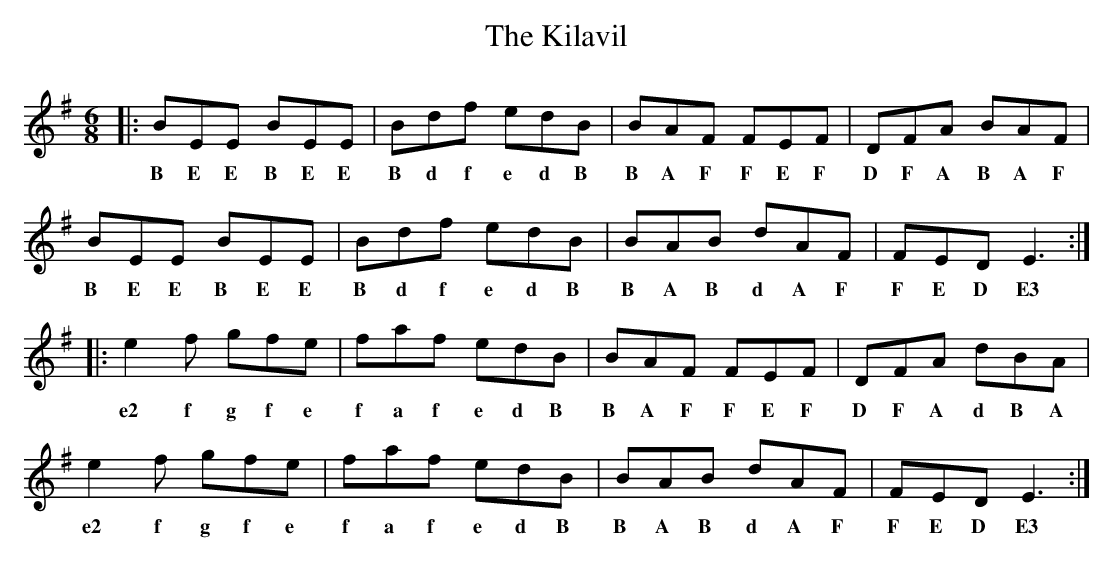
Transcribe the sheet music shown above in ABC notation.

X:1
T: Kilavil, The
M: 6/8
L: 1/8
K: Gmaj
|: BEE BEE | Bdf edB | BAF FEF | DFA BAF |
w: B E E B E E B d f e d B B A F F E F D F A B A F
BEE BEE | Bdf edB | BAB dAF | FED E3 :|
w: B E E B E E B d f e d B B A B d A F F E D E3
|: e2f gfe | faf edB | BAF FEF | DFA dBA |
w: e2 f g f e f a f e d B B A F F E F D F A d B A
e2f gfe | faf edB | BAB dAF | FED E3 :|
w: e2 f g f e f a f e d B B A B d A F F E D E3
